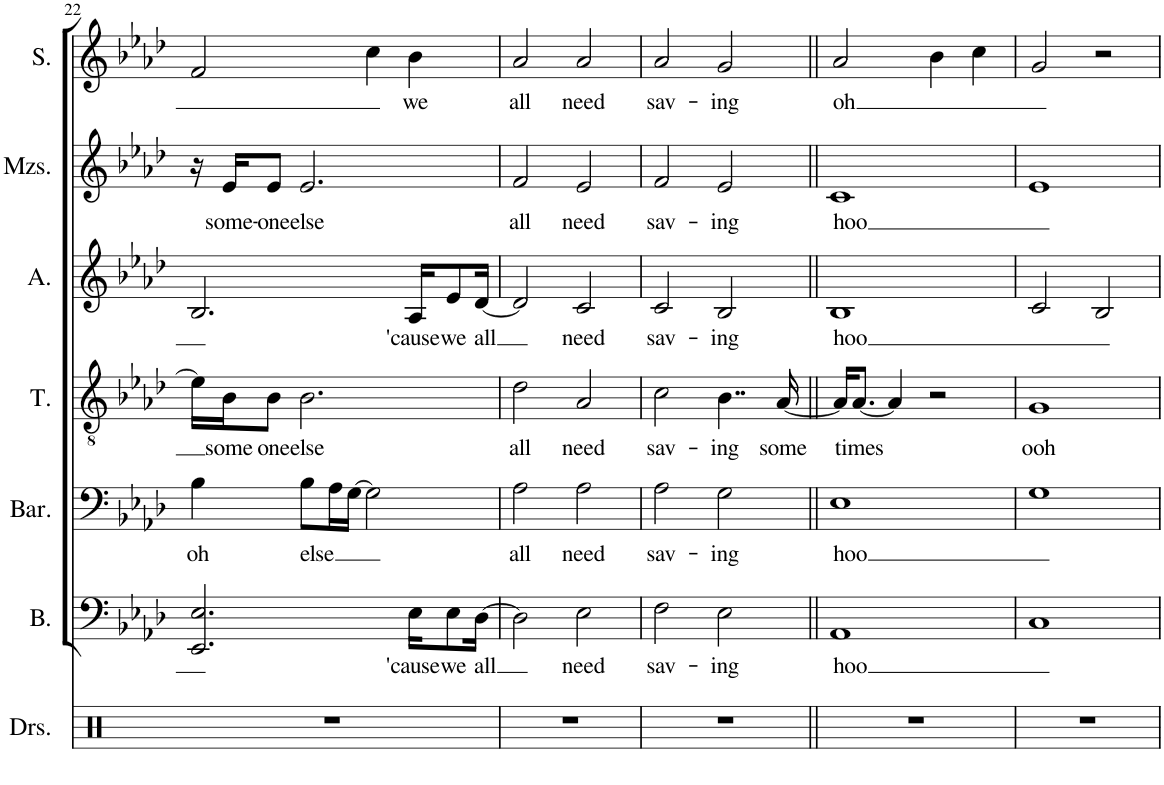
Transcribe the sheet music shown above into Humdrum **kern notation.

**kern	**kern	**text	**kern	**text	**kern	**text	**kern	**text	**kern	**text	**kern	**text
*part7	*part6	*part6	*part5	*part5	*part4	*part4	*part3	*part3	*part2	*part2	*part1	*part1
*staff7	*staff6	*staff6	*staff5	*staff5	*staff4	*staff4	*staff3	*staff3	*staff2	*staff2	*staff1	*staff1
*I"Drumset	*I"Bass	*	*I"Baritone	*	*I"Tenor	*	*I"Alto	*	*I"Mezzo-soprano	*	*I"Soprano	*
*I'Drs.	*I'B.	*	*I'Bar.	*	*I'T.	*	*I'A.	*	*I'Mzs.	*	*I'S.	*
!!LO:PB:g=z
*clefX	*clefF4	*	*clefF4	*	*clefGv2	*	*clefG2	*	*clefG2	*	*clefG2	*
*k[]	*k[b-e-a-d-]	*	*k[b-e-a-d-]	*	*k[b-e-a-d-]	*	*k[b-e-a-d-]	*	*k[b-e-a-d-]	*	*k[b-e-a-d-]	*
*M4/4	*M4/4	*	*M4/4	*	*M4/4	*	*M4/4	*	*M4/4	*	*M4/4	*
=22	=22	=22	=22	=22	=22	=22	=22	=22	=22	=22	=22	=22
!	!	!	!	!LO:LY:b	!	!	!	!	!	!	!	!
1r	2.EE-/ 2.E-/	.	4B-\	oh	16e-\LL]	.	2.B-/	.	16r	.	2f/	.
!	!	!	!	!	!	!LO:LY:b	!	!	!	!LO:LY:b	!	!
.	.	.	.	.	16B-\J	some	.	.	16e-/KL	some-	.	.
!	!	!	!	!	!	!LO:LY:b	!	!	!	!LO:LY:b	!	!
.	.	.	.	.	8B-\J	one	.	.	8e-/J	-one	.	.
!	!	!	!	!LO:LY:b	!	!LO:LY:b	!	!	!	!LO:LY:b	!	!
.	.	.	8B-\L	else	2.B-\	else	.	.	2.e-/	else	.	.
.	.	.	16A-\L	.	.	.	.	.	.	.	.	.
.	.	.	[16G\JJ	.	.	.	.	.	.	.	.	.
.	.	.	2G\]	.	.	.	.	.	.	.	4cc\	.
!	!	!LO:LY:b	!	!	!	!	!	!LO:LY:b	!	!	!	!LO:LY:b
.	16E-\KL	'cause	.	.	.	.	16A-/KL	'cause	.	.	4b-\	we
!	!	!LO:LY:b	!	!	!	!	!	!LO:LY:b	!	!	!	!
.	8E-\	we	.	.	.	.	8e-/	we	.	.	.	.
!	!	!LO:LY:b	!	!	!	!	!	!LO:LY:b	!	!	!	!
.	[16D-\Jk	all	.	.	.	.	[16d-/Jk	all	.	.	.	.
=23	=23	=23	=23	=23	=23	=23	=23	=23	=23	=23	=23	=23
!	!	!	!	!LO:LY:b	!	!LO:LY:b	!	!	!	!LO:LY:b	!	!LO:LY:b
1r	2D-\]	.	2A-\	all	2d-\	all	2d-/]	.	2f/	all	2a-/	all
!	!	!LO:LY:b	!	!LO:LY:b	!	!LO:LY:b	!	!LO:LY:b	!	!LO:LY:b	!	!LO:LY:b
.	2E-\	need	2A-\	need	2A-/	need	2c/	need	2e-/	need	2a-/	need
=24	=24	=24	=24	=24	=24	=24	=24	=24	=24	=24	=24	=24
!	!	!LO:LY:b	!	!LO:LY:b	!	!LO:LY:b	!	!LO:LY:b	!	!LO:LY:b	!	!LO:LY:b
1r	2F\	sav-	2A-\	sav-	2c\	sav-	2c/	sav-	2f/	sav-	2a-/	sav-
!	!	!LO:LY:b	!	!LO:LY:b	!	!LO:LY:b	!	!LO:LY:b	!	!LO:LY:b	!	!LO:LY:b
.	2E-\	-ing	2G\	-ing	4..B-\	-ing	2B-/	-ing	2e-/	-ing	2g/	-ing
!	!	!	!	!	!	!LO:LY:b	!	!	!	!	!	!
.	.	.	.	.	[16A-/	some	.	.	.	.	.	.
=25||	=25||	=25||	=25||	=25||	=25||	=25||	=25||	=25||	=25||	=25||	=25||	=25||
!	!	!LO:LY:b	!	!LO:LY:b	!	!	!	!LO:LY:b	!	!LO:LY:b	!	!LO:LY:b
1r	1AA-	hoo	1E-	hoo	16A-/KL]	.	1B-	hoo	1c	hoo	2a-/	oh
!	!	!	!	!	!	!LO:LY:b	!	!	!	!	!	!
.	.	.	.	.	[8.A-/J	times	.	.	.	.	.	.
.	.	.	.	.	4A-/]	.	.	.	.	.	.	.
.	.	.	.	.	2r	.	.	.	.	.	4b-\	.
.	.	.	.	.	.	.	.	.	.	.	4cc\	.
=26	=26	=26	=26	=26	=26	=26	=26	=26	=26	=26	=26	=26
!	!	!	!	!	!	!LO:LY:b	!	!	!	!	!	!
1r	1C	.	1G	.	1G	ooh	2c/	.	1e-	.	2g/	.
.	.	.	.	.	.	.	2B-/	.	.	.	2r	.
=	=	=	=	=	=	=	=	=	=	=	=	=
*-	*-	*-	*-	*-	*-	*-	*-	*-	*-	*-	*-	*-
